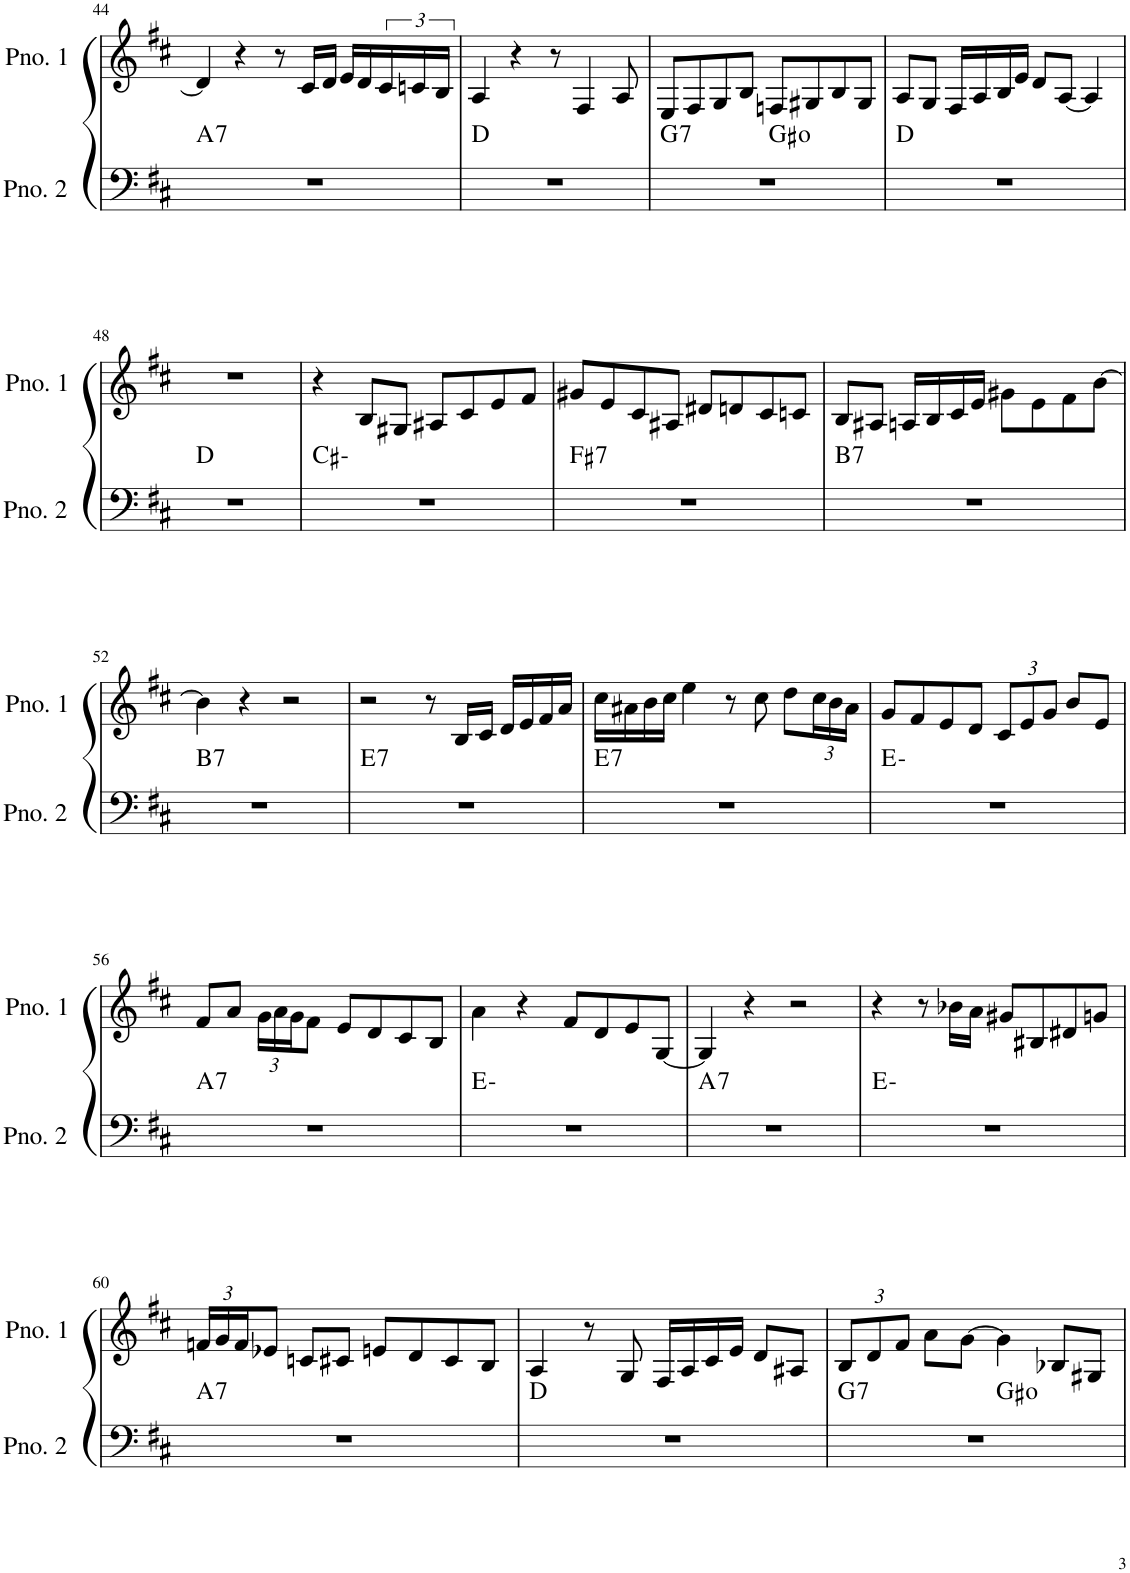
**kern	**harte	**kern
*part2	*part2	*part1
*staff2	*	*staff1
*I"ピアノ 2	*	*I"ピアノ 1
!!LO:PB:g=z
*clefF4	*	*clefG2
*k[f#c#]	*	*k[f#c#]
*M4/4	*	*M4/4
=44	=44	=44
!	!LO:H:kt=7	!
1r	A:7	4d/]
.	.	4r
.	.	8r
.	.	16c#/LL
.	.	16d/JJ
.	.	16e/LL
.	.	16d/
.	.	24c#/
.	.	24cn/
.	.	24B/JJ
=45	=45	=45
1r	D:maj	4A/
.	.	4r
.	.	8r
.	.	4F#/
.	.	8A/
=46	=46	=46
!	!LO:H:kt=7	!
*^	*	*
1r	2ryy	G:7	8E/L
.	.	.	8F#/
.	.	.	8G/
.	.	.	8B/J
.	2ryy	G#:dim	8Fn/L
.	.	.	8G#X/
.	.	.	8B/
.	.	.	8G#/J
*v	*v	*	*
=47	=47	=47
1r	D:maj	8A/L
.	.	8G/J
.	.	16F#/LL
.	.	16A/
.	.	16B/
.	.	16e/JJ
.	.	8d/L
.	.	[8A/J
.	.	4A/]
!!LO:LB:g=z
=48	=48	=48
1r	D:maj	1r
=49	=49	=49
1r	C#:min	4r
.	.	8B/L
.	.	8G#X/J
.	.	8A#X/L
.	.	8c#/
.	.	8e/
.	.	8f#/J
=50	=50	=50
!	!LO:H:kt=7	!
1r	F#:7	8g#X/L
.	.	8e/
.	.	8c#/
.	.	8A#X/J
.	.	8d#X/L
.	.	8dn/
.	.	8c#/
.	.	8cn/J
=51	=51	=51
!	!LO:H:kt=7	!
1r	B:7	8B/L
.	.	8A#X/J
.	.	16An/LL
.	.	16B/
.	.	16c#/
.	.	16e/JJ
.	.	8g#X\L
.	.	8e\
.	.	8f#\
.	.	[8b\J
!!LO:LB:g=z
=52	=52	=52
!	!LO:H:kt=7	!
1r	B:7	4b\]
.	.	4r
.	.	2r
=53	=53	=53
!	!LO:H:kt=7	!
1r	E:7	2r
.	.	8r
.	.	16B/LL
.	.	16c#/JJ
.	.	16d/LL
.	.	16e/
.	.	16f#/
.	.	16a/JJ
=54	=54	=54
!	!LO:H:kt=7	!
1r	E:7	16cc#\LL
.	.	16a#X\
.	.	16b\
.	.	16cc#\JJ
.	.	4ee\
.	.	8r
.	.	8cc#\
.	.	8dd\L
*	*	*Xbrackettup
.	.	24cc#\L
.	.	24b\
.	.	24a#\JJ
=55	=55	=55
1r	E:min	8g/L
.	.	8f#/
.	.	8e/
.	.	8d/J
.	.	12c#/L
.	.	12e/
.	.	12g/J
.	.	8b/L
.	.	8e/J
!!LO:LB:g=z
=56	=56	=56
!	!LO:H:kt=7	!
1r	A:7	8f#/L
.	.	8a/J
.	.	24g\LL
.	.	24a\
.	.	24g\J
.	.	8f#\J
.	.	8e/L
.	.	8d/
.	.	8c#/
.	.	8B/J
=57	=57	=57
1r	E:min	4a\
.	.	4r
.	.	8f#/L
.	.	8d/
.	.	8e/
.	.	[8G/J
=58	=58	=58
!	!LO:H:kt=7	!
1r	A:7	4G/]
.	.	4r
.	.	2r
=59	=59	=59
1r	E:min	4r
.	.	8r
.	.	16b-X\LL
.	.	16a\JJ
.	.	8g#X/L
.	.	8B#X/
.	.	8d#X/
.	.	8gn/J
!!LO:LB:g=z
=60	=60	=60
!	!LO:H:kt=7	!
1r	A:7	24fn/LL
.	.	24g/
.	.	24f/J
.	.	8e-X/J
.	.	8cn/L
.	.	8c#X/J
.	.	8en/L
.	.	8d/
.	.	8c#/
.	.	8B/J
=61	=61	=61
1r	D:maj	4A/
.	.	8r
.	.	8G/
.	.	16F#/LL
.	.	16A/
.	.	16c#/
.	.	16e/JJ
.	.	8d/L
.	.	8A#X/J
=62	=62	=62
!	!LO:H:kt=7	!
*^	*	*
1r	2ryy	G:7	12B/L
.	.	.	12d/
.	.	.	12f#/J
.	.	.	8a\L
.	.	.	[8g\J
.	2ryy	G#:dim	4g\]
.	.	.	8B-X/L
.	.	.	8G#X/J
*v	*v	*	*
=	=	=
*-	*-	*-
